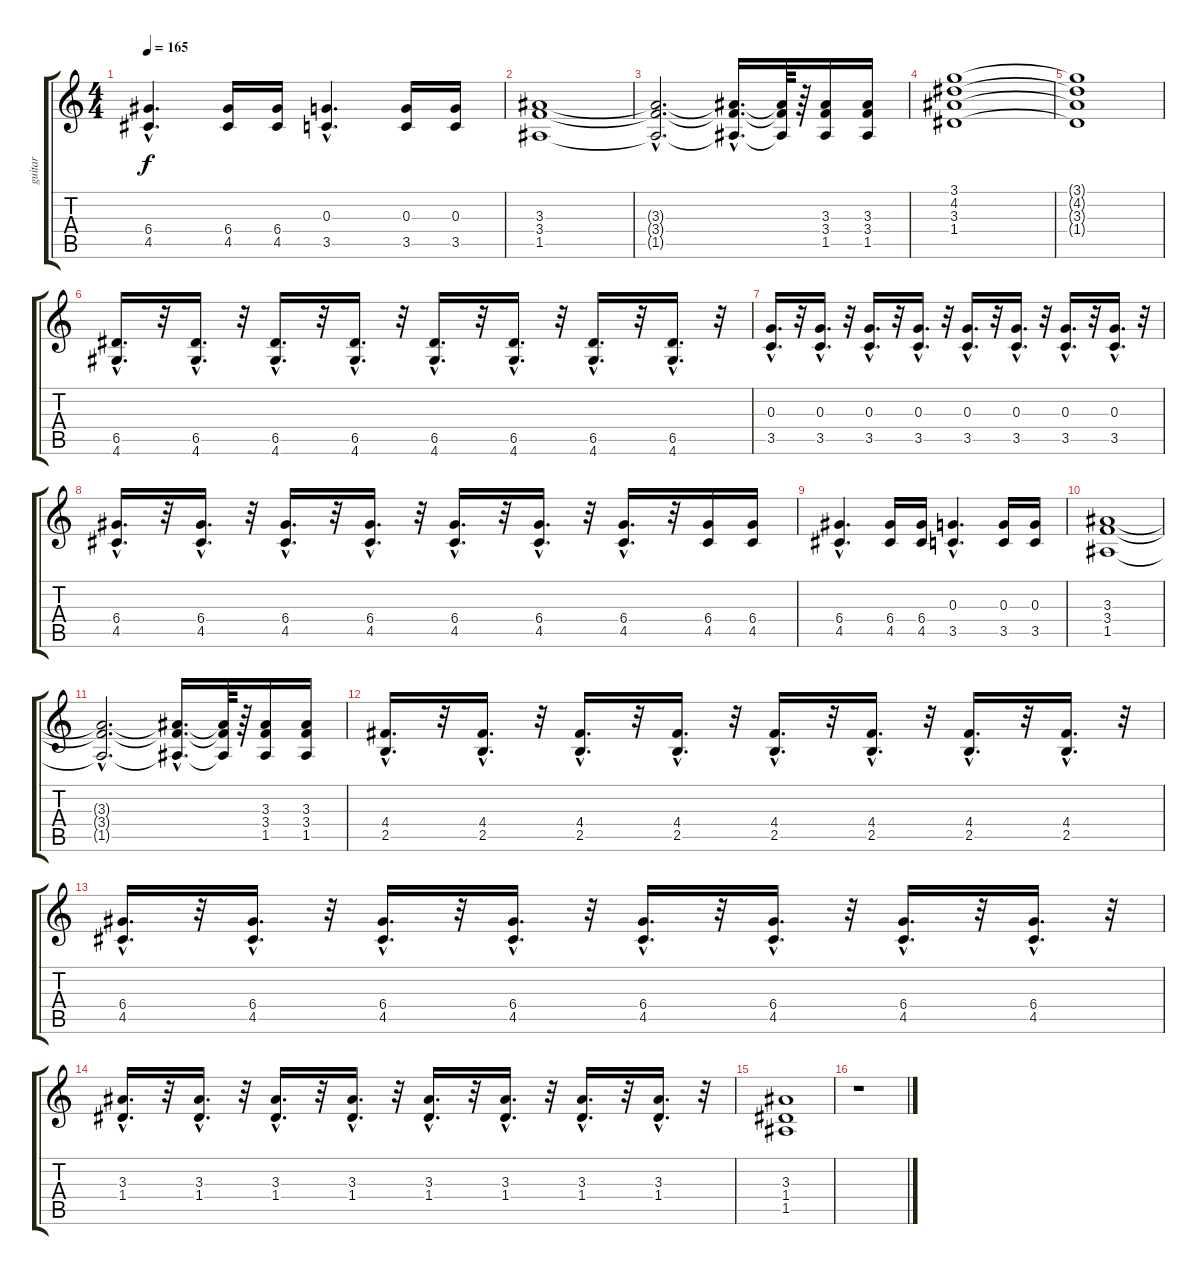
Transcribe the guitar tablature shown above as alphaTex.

\track ("guitar" "guitar") {instrument overdrivenguitar}
\staff {score tabs}
\tuning (E4 B3 G3 D3 A2 E2) {hide}
\ts (4 4)
\tempo 165
\clef g2
\ks c
(6.4{hac} 4.5{hac}).4{d dy f} (6.4 4.5).16 (6.4 4.5).16 (0.3{hac} 3.5{hac}).4{d} (0.3 3.5).16 (0.3 3.5).16 |
(3.3 3.4 1.5).1 |
(3.3{hac t} 3.4{hac t} 1.5{hac t}).2{d} (3.3{hac t} 3.4{hac t} 1.5{hac t}).16{d} (3.3{t} 3.4{t} 1.5{t}).64 r.64 (3.3 3.4 1.5).16 (3.3 3.4 1.5).16 |
(3.1 4.2 3.3 1.4).1 |
(3.1{t} 4.2{t} 3.3{t} 1.4{t}).1 |
(6.5{hac} 4.6{hac}).16{d} r.32 (6.5{hac} 4.6{hac}).16{d} r.32 (6.5{hac} 4.6{hac}).16{d} r.32 (6.5{hac} 4.6{hac}).16{d} r.32 (6.5{hac} 4.6{hac}).16{d} r.32 (6.5{hac} 4.6{hac}).16{d} r.32 (6.5{hac} 4.6{hac}).16{d} r.32 (6.5{hac} 4.6{hac}).16{d} r.32 |
(0.3{hac} 3.5{hac}).16{d} r.32 (0.3{hac} 3.5{hac}).16{d} r.32 (0.3{hac} 3.5{hac}).16{d} r.32 (0.3{hac} 3.5{hac}).16{d} r.32 (0.3{hac} 3.5{hac}).16{d} r.32 (0.3{hac} 3.5{hac}).16{d} r.32 (0.3{hac} 3.5{hac}).16{d} r.32 (0.3{hac} 3.5{hac}).16{d} r.32 |
(6.4{hac} 4.5{hac}).16{d} r.32 (6.4{hac} 4.5{hac}).16{d} r.32 (6.4{hac} 4.5{hac}).16{d} r.32 (6.4{hac} 4.5{hac}).16{d} r.32 (6.4{hac} 4.5{hac}).16{d} r.32 (6.4{hac} 4.5{hac}).16{d} r.32 (6.4{hac} 4.5{hac}).16{d} r.32 (6.4 4.5).16 (6.4 4.5).16 |
(6.4{hac} 4.5{hac}).4{d} (6.4 4.5).16 (6.4 4.5).16 (0.3{hac} 3.5{hac}).4{d} (0.3 3.5).16 (0.3 3.5).16 |
(3.3 3.4 1.5).1 |
(3.3{hac t} 3.4{hac t} 1.5{hac t}).2{d} (3.3{hac t} 3.4{hac t} 1.5{hac t}).16{d} (3.3{t} 3.4{t} 1.5{t}).64 r.64 (3.3 3.4 1.5).16 (3.3 3.4 1.5).16 |
(4.4{hac} 2.5{hac}).16{d} r.32 (4.4{hac} 2.5{hac}).16{d} r.32 (4.4{hac} 2.5{hac}).16{d} r.32 (4.4{hac} 2.5{hac}).16{d} r.32 (4.4{hac} 2.5{hac}).16{d} r.32 (4.4{hac} 2.5{hac}).16{d} r.32 (4.4{hac} 2.5{hac}).16{d} r.32 (4.4{hac} 2.5{hac}).16{d} r.32 |
(6.4{hac} 4.5{hac}).16{d} r.32 (6.4{hac} 4.5{hac}).16{d} r.32 (6.4{hac} 4.5{hac}).16{d} r.32 (6.4{hac} 4.5{hac}).16{d} r.32 (6.4{hac} 4.5{hac}).16{d} r.32 (6.4{hac} 4.5{hac}).16{d} r.32 (6.4{hac} 4.5{hac}).16{d} r.32 (6.4{hac} 4.5{hac}).16{d} r.32 |
(3.3{hac} 1.4{hac}).16{d} r.32 (3.3{hac} 1.4{hac}).16{d} r.32 (3.3{hac} 1.4{hac}).16{d} r.32 (3.3{hac} 1.4{hac}).16{d} r.32 (3.3{hac} 1.4{hac}).16{d} r.32 (3.3{hac} 1.4{hac}).16{d} r.32 (3.3{hac} 1.4{hac}).16{d} r.32 (3.3{hac} 1.4{hac}).16{d} r.32 |
(3.3 1.4 1.5).1 |
r.1
